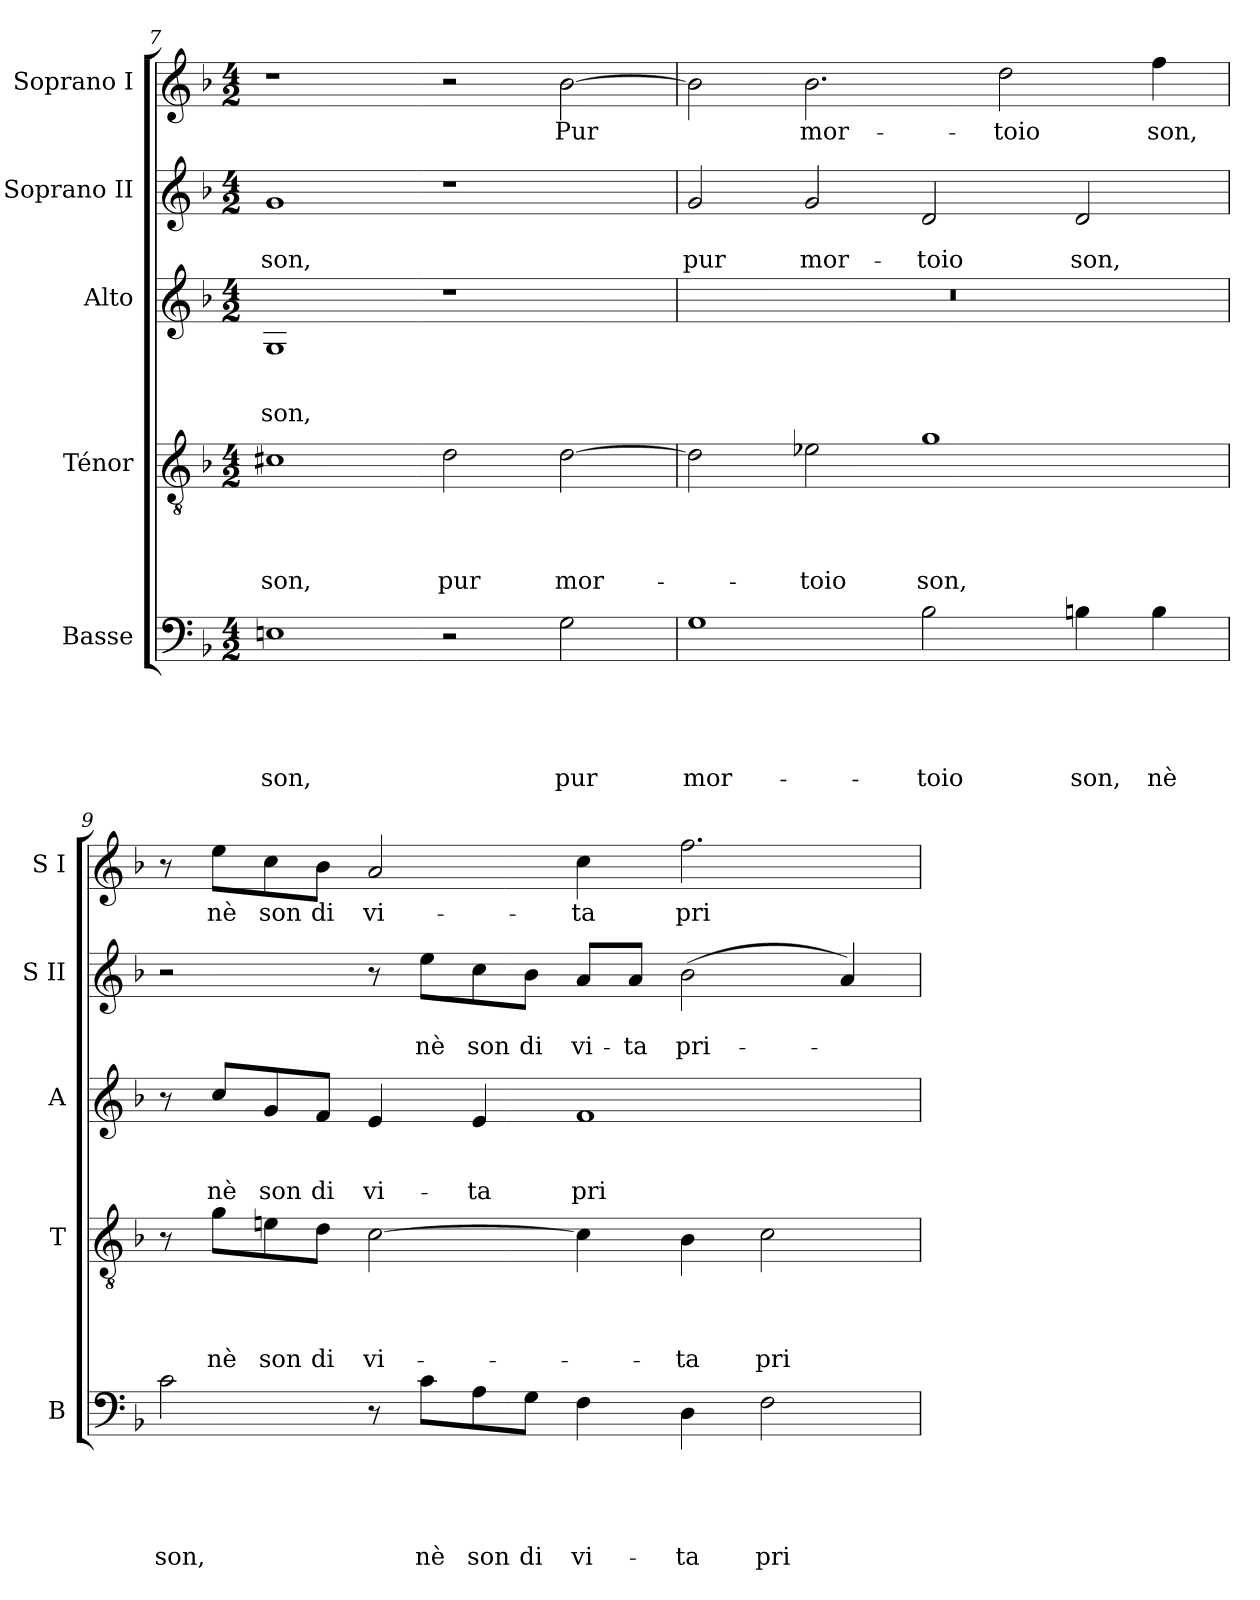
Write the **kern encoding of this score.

**kern	**text	**text	**text	**text	**text	**kern	**text	**text	**text	**text	**kern	**text	**text	**text	**kern	**text	**text	**kern	**text
*part5	*part5	*part5	*part5	*part5	*part5	*part4	*part4	*part4	*part4	*part4	*part3	*part3	*part3	*part3	*part2	*part2	*part2	*part1	*part1
*staff5	*staff5	*staff5	*staff5	*staff5	*staff5	*staff4	*staff4	*staff4	*staff4	*staff4	*staff3	*staff3	*staff3	*staff3	*staff2	*staff2	*staff2	*staff1	*staff1
*I"Basse	*	*	*	*	*	*I"Ténor	*	*	*	*	*I"Alto	*	*	*	*I"Soprano II	*	*	*I"Soprano I	*
*I'B	*	*	*	*	*	*I'T	*	*	*	*	*I'A	*	*	*	*I'S II	*	*	*I'S I	*
*clefF4	*	*	*	*	*	*clefGv2	*	*	*	*	*clefG2	*	*	*	*clefG2	*	*	*clefG2	*
*k[b-]	*	*	*	*	*	*k[b-]	*	*	*	*	*k[b-]	*	*	*	*k[b-]	*	*	*k[b-]	*
*F:	*	*	*	*	*	*F:	*	*	*	*	*F:	*	*	*	*F:	*	*	*F:	*
*M4/2	*	*	*	*	*	*M4/2	*	*	*	*	*M4/2	*	*	*	*M4/2	*	*	*M4/2	*
=7	=7	=7	=7	=7	=7	=7	=7	=7	=7	=7	=7	=7	=7	=7	=7	=7	=7	=7	=7
!	!	!	!	!	!LO:LY:b	!	!	!	!	!	!	!	!	!	!	!	!	!	!
!	!	!	!	!	!	!	!	!	!	!LO:LY:b	!	!	!	!	!	!	!	!	!
!	!	!	!	!	!	!	!	!	!	!	!	!	!	!LO:LY:b	!	!	!	!	!
!	!	!	!	!	!	!	!	!	!	!	!	!	!	!	!	!	!LO:LY:b	!	!
1En	.	.	.	.	son,	1c#X	.	.	.	son,	1G	.	.	son,	1g	.	son,	1r	.
!	!	!	!	!	!	!	!	!	!	!LO:LY:b	!	!	!	!	!	!	!	!	!
2r	.	.	.	.	.	2d\	.	.	.	pur	1r	.	.	.	1r	.	.	2r	.
!	!	!	!	!	!LO:LY:b	!	!	!	!	!	!	!	!	!	!	!	!	!	!
!	!	!	!	!	!	!	!	!	!	!LO:LY:b	!	!	!	!	!	!	!	!	!
!	!	!	!	!	!	!	!	!	!	!	!	!	!	!	!	!	!	!	!LO:LY:b
2G\	.	.	.	.	pur	[2d\	.	.	.	mor-	.	.	.	.	.	.	.	[2b-\	Pur
=8	=8	=8	=8	=8	=8	=8	=8	=8	=8	=8	=8	=8	=8	=8	=8	=8	=8	=8	=8
!	!	!	!	!	!LO:LY:b	!	!	!	!	!	!	!	!	!	!	!	!	!	!
!	!	!	!	!	!	!	!	!	!	!	!	!	!	!	!	!	!LO:LY:b	!	!
1G	.	.	.	.	mor-	2d\]	.	.	.	.	0r	.	.	.	2g/	.	pur	2b-\]	.
!	!	!	!	!	!	!	!	!	!	!LO:LY:b	!	!	!	!	!	!	!	!	!
!	!	!	!	!	!	!	!	!	!	!	!	!	!	!	!	!	!LO:LY:b	!	!
!	!	!	!	!	!	!	!	!	!	!	!	!	!	!	!	!	!	!	!LO:LY:b
.	.	.	.	.	.	2e-X\	.	.	.	-toio	.	.	.	.	2g/	.	mor-	2.b-\	mor-
!	!	!	!	!	!LO:LY:b	!	!	!	!	!	!	!	!	!	!	!	!	!	!
!	!	!	!	!	!	!	!	!	!	!LO:LY:b	!	!	!	!	!	!	!	!	!
!	!	!	!	!	!	!	!	!	!	!	!	!	!	!	!	!	!LO:LY:b	!	!
2B-\	.	.	.	.	-toio	1g	.	.	.	son,	.	.	.	.	2d/	.	-toio	.	.
!	!	!	!	!	!	!	!	!	!	!	!	!	!	!	!	!	!	!	!LO:LY:b
.	.	.	.	.	.	.	.	.	.	.	.	.	.	.	.	.	.	2dd\	-toio
!	!	!	!	!	!LO:LY:b	!	!	!	!	!	!	!	!	!	!	!	!	!	!
!	!	!	!	!	!	!	!	!	!	!	!	!	!	!	!	!	!LO:LY:b	!	!
4Bn\	.	.	.	.	son,	.	.	.	.	.	.	.	.	.	2d/	.	son,	.	.
!	!	!	!	!	!LO:LY:b	!	!	!	!	!	!	!	!	!	!	!	!	!	!
!	!	!	!	!	!	!	!	!	!	!	!	!	!	!	!	!	!	!	!LO:LY:b
4B\	.	.	.	.	nè	.	.	.	.	.	.	.	.	.	.	.	.	4ff\	son,
=9	=9	=9	=9	=9	=9	=9	=9	=9	=9	=9	=9	=9	=9	=9	=9	=9	=9	=9	=9
!	!	!	!	!	!LO:LY:b	!	!	!	!	!	!	!	!	!	!	!	!	!	!
2c\	.	.	.	.	son,	8r	.	.	.	.	8r	.	.	.	2r	.	.	8r	.
!	!	!	!	!	!	!	!	!	!	!LO:LY:b	!	!	!	!	!	!	!	!	!
!	!	!	!	!	!	!	!	!	!	!	!	!	!	!LO:LY:b	!	!	!	!	!
!	!	!	!	!	!	!	!	!	!	!	!	!	!	!	!	!	!	!	!LO:LY:b
.	.	.	.	.	.	8g\L	.	.	.	nè	8cc/L	.	.	nè	.	.	.	8ee\L	nè
!	!	!	!	!	!	!	!	!	!	!LO:LY:b	!	!	!	!	!	!	!	!	!
!	!	!	!	!	!	!	!	!	!	!	!	!	!	!LO:LY:b	!	!	!	!	!
!	!	!	!	!	!	!	!	!	!	!	!	!	!	!	!	!	!	!	!LO:LY:b
.	.	.	.	.	.	8en\	.	.	.	son	8g/	.	.	son	.	.	.	8cc\	son
!	!	!	!	!	!	!	!	!	!	!LO:LY:b	!	!	!	!	!	!	!	!	!
!	!	!	!	!	!	!	!	!	!	!	!	!	!	!LO:LY:b	!	!	!	!	!
!	!	!	!	!	!	!	!	!	!	!	!	!	!	!	!	!	!	!	!LO:LY:b
.	.	.	.	.	.	8d\J	.	.	.	di	8f/J	.	.	di	.	.	.	8b-\J	di
!	!	!	!	!	!	!	!	!	!	!LO:LY:b	!	!	!	!	!	!	!	!	!
!	!	!	!	!	!	!	!	!	!	!	!	!	!	!LO:LY:b	!	!	!	!	!
!	!	!	!	!	!	!	!	!	!	!	!	!	!	!	!	!	!	!	!LO:LY:b
8r	.	.	.	.	.	[2c\	.	.	.	vi-	4e/	.	.	vi-	8r	.	.	2a/	vi-
!	!	!	!	!	!LO:LY:b	!	!	!	!	!	!	!	!	!	!	!	!	!	!
!	!	!	!	!	!	!	!	!	!	!	!	!	!	!	!	!	!LO:LY:b	!	!
8c\L	.	.	.	.	nè	.	.	.	.	.	.	.	.	.	8ee\L	.	nè	.	.
!	!	!	!	!	!LO:LY:b	!	!	!	!	!	!	!	!	!	!	!	!	!	!
!	!	!	!	!	!	!	!	!	!	!	!	!	!	!LO:LY:b	!	!	!	!	!
!	!	!	!	!	!	!	!	!	!	!	!	!	!	!	!	!	!LO:LY:b	!	!
8A\	.	.	.	.	son	.	.	.	.	.	4e/	.	.	-ta	8cc\	.	son	.	.
!	!	!	!	!	!LO:LY:b	!	!	!	!	!	!	!	!	!	!	!	!	!	!
!	!	!	!	!	!	!	!	!	!	!	!	!	!	!	!	!	!LO:LY:b	!	!
8G\J	.	.	.	.	di	.	.	.	.	.	.	.	.	.	8b-\J	.	di	.	.
!	!	!	!	!	!LO:LY:b	!	!	!	!	!	!	!	!	!	!	!	!	!	!
!	!	!	!	!	!	!	!	!	!	!	!	!	!	!LO:LY:b	!	!	!	!	!
!	!	!	!	!	!	!	!	!	!	!	!	!	!	!	!	!	!LO:LY:b	!	!
!	!	!	!	!	!	!	!	!	!	!	!	!	!	!	!	!	!	!	!LO:LY:b
4F\	.	.	.	.	vi-	4c\]	.	.	.	.	1f	.	.	pri-	8a/L	.	vi-	4cc\	-ta
!	!	!	!	!	!	!	!	!	!	!	!	!	!	!	!	!	!LO:LY:b	!	!
.	.	.	.	.	.	.	.	.	.	.	.	.	.	.	8a/J	.	-ta	.	.
!	!	!	!	!	!LO:LY:b	!	!	!	!	!	!	!	!	!	!	!	!	!	!
!	!	!	!	!	!	!	!	!	!	!LO:LY:b	!	!	!	!	!	!	!	!	!
!	!	!	!	!	!	!	!	!	!	!	!	!	!	!	!	!	!LO:LY:b	!	!
!	!	!	!	!	!	!	!	!	!	!	!	!	!	!	!	!	!	!	!LO:LY:b
4D\	.	.	.	.	-ta	4B-\	.	.	.	-ta	.	.	.	.	(>2b-\	.	pri-	2.ff\	pri-
!	!	!	!	!	!LO:LY:b	!	!	!	!	!	!	!	!	!	!	!	!	!	!
!	!	!	!	!	!	!	!	!	!	!LO:LY:b	!	!	!	!	!	!	!	!	!
2F\	.	.	.	.	pri-	2c\	.	.	.	pri-	.	.	.	.	.	.	.	.	.
.	.	.	.	.	.	.	.	.	.	.	.	.	.	.	4a/)	.	.	.	.
=	=	=	=	=	=	=	=	=	=	=	=	=	=	=	=	=	=	=	=
*-	*-	*-	*-	*-	*-	*-	*-	*-	*-	*-	*-	*-	*-	*-	*-	*-	*-	*-	*-
